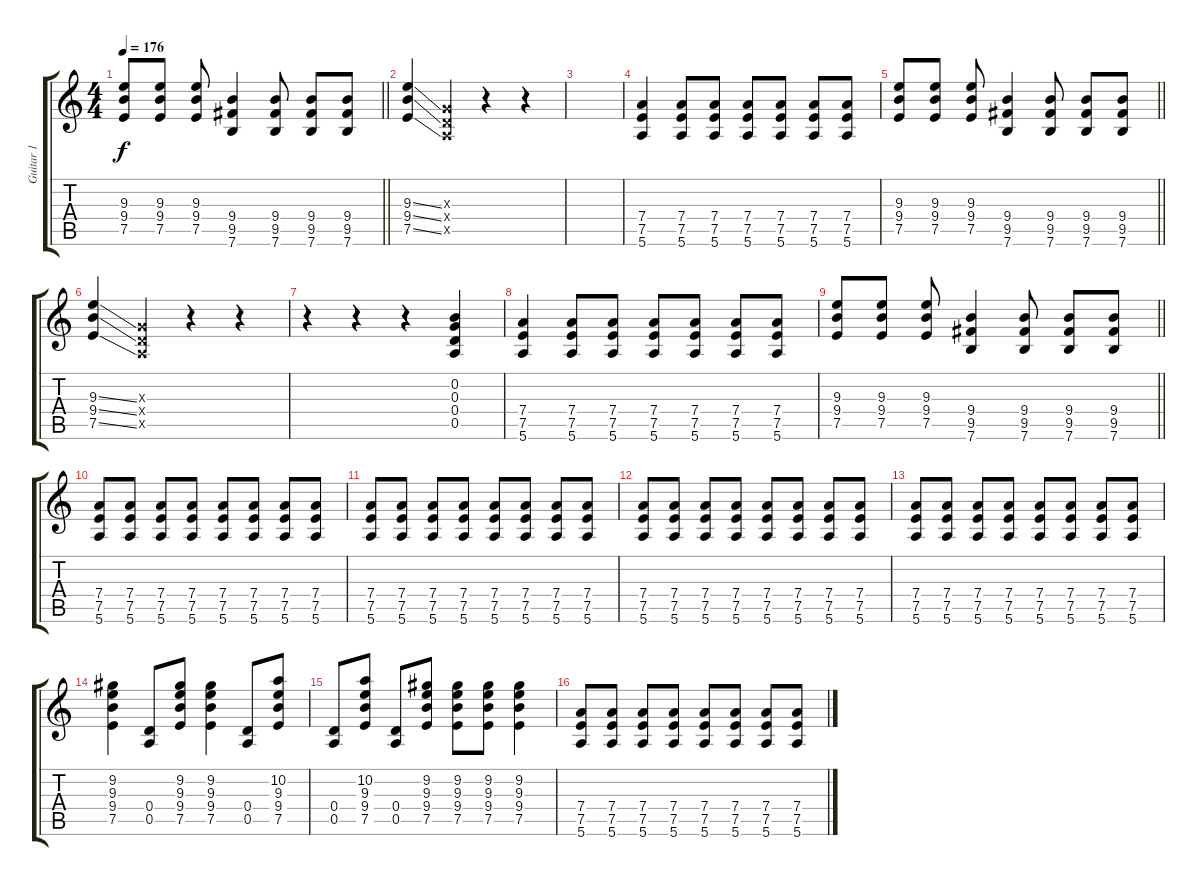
\track ("Guitar 1" "Guitar 1") {instrument overdrivenguitar}
\staff {score tabs}
\tuning (E4 B3 G3 D3 A2 E2) {hide}
\ts (4 4)
\tempo 176
\clef g2
\barLineRight lightlight
\ks c
(9.3 9.4 7.5).8{dy f} (9.3 9.4 7.5).8 (9.3 9.4 7.5).8 (9.4 9.5 7.6).4 (9.4 9.5 7.6).8 (9.4 9.5 7.6).8 (9.4 9.5 7.6).8 |
(9.3{ss} 9.4{ss} 7.5{ss}).4 (0.3{x} 0.4{x} 0.5{x}).4 r.4 r.4 |
|
(7.4 7.5 5.6).4 (7.4 7.5 5.6).8 (7.4 7.5 5.6).8 (7.4 7.5 5.6).8 (7.4 7.5 5.6).8 (7.4 7.5 5.6).8 (7.4 7.5 5.6).8 |
\barLineRight lightlight
(9.3 9.4 7.5).8 (9.3 9.4 7.5).8 (9.3 9.4 7.5).8 (9.4 9.5 7.6).4 (9.4 9.5 7.6).8 (9.4 9.5 7.6).8 (9.4 9.5 7.6).8 |
(9.3{ss} 9.4{ss} 7.5{ss}).4 (0.3{x} 0.4{x} 0.5{x}).4 r.4 r.4 |
r.4 r.4 r.4 (0.2 0.3 0.4 0.5).4 |
(7.4 7.5 5.6).4 (7.4 7.5 5.6).8 (7.4 7.5 5.6).8 (7.4 7.5 5.6).8 (7.4 7.5 5.6).8 (7.4 7.5 5.6).8 (7.4 7.5 5.6).8 |
\barLineRight lightlight
(9.3 9.4 7.5).8 (9.3 9.4 7.5).8 (9.3 9.4 7.5).8 (9.4 9.5 7.6).4 (9.4 9.5 7.6).8 (9.4 9.5 7.6).8 (9.4 9.5 7.6).8 |
(7.4 7.5 5.6).8 (7.4 7.5 5.6).8 (7.4 7.5 5.6).8 (7.4 7.5 5.6).8 (7.4 7.5 5.6).8 (7.4 7.5 5.6).8 (7.4 7.5 5.6).8 (7.4 7.5 5.6).8 |
(7.4 7.5 5.6).8 (7.4 7.5 5.6).8 (7.4 7.5 5.6).8 (7.4 7.5 5.6).8 (7.4 7.5 5.6).8 (7.4 7.5 5.6).8 (7.4 7.5 5.6).8 (7.4 7.5 5.6).8 |
(7.4 7.5 5.6).8 (7.4 7.5 5.6).8 (7.4 7.5 5.6).8 (7.4 7.5 5.6).8 (7.4 7.5 5.6).8 (7.4 7.5 5.6).8 (7.4 7.5 5.6).8 (7.4 7.5 5.6).8 |
(7.4 7.5 5.6).8 (7.4 7.5 5.6).8 (7.4 7.5 5.6).8 (7.4 7.5 5.6).8 (7.4 7.5 5.6).8 (7.4 7.5 5.6).8 (7.4 7.5 5.6).8 (7.4 7.5 5.6).8 |
(9.2 9.3 9.4 7.5).4 (0.4 0.5).8 (9.2 9.3 9.4 7.5).8 (9.2 9.3 9.4 7.5).4 (0.4 0.5).8 (10.2 9.3 9.4 7.5).8 |
(0.4 0.5).8 (10.2 9.3 9.4 7.5).8 (0.4 0.5).8 (9.2 9.3 9.4 7.5).8 (9.2 9.3 9.4 7.5).8 (9.2 9.3 9.4 7.5).8 (9.2 9.3 9.4 7.5).4 |
(7.4 7.5 5.6).8 (7.4 7.5 5.6).8 (7.4 7.5 5.6).8 (7.4 7.5 5.6).8 (7.4 7.5 5.6).8 (7.4 7.5 5.6).8 (7.4 7.5 5.6).8 (7.4 7.5 5.6).8
